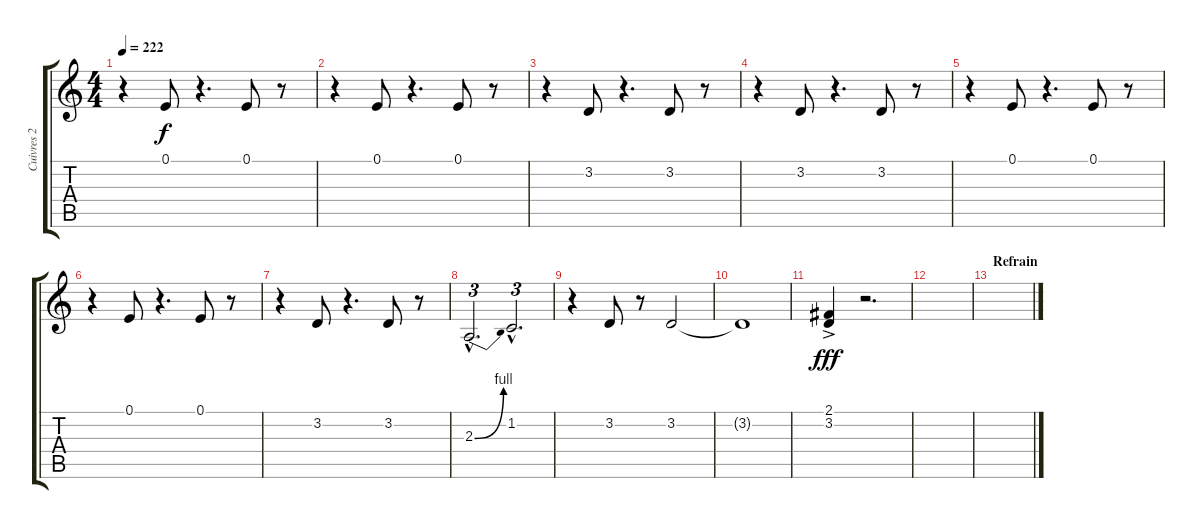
\track ("Cuivres 2" "Cuivres 2") {instrument trombone}
\staff {score tabs}
\tuning (E4 B3 G3 D3 A2 E2) {hide}
\ts (4 4)
\tempo 222
\clef g2
\ks c
r.4{dy f} 0.1.8 r.4{d} 0.1.8 r.8 |
r.4 0.1.8 r.4{d} 0.1.8 r.8 |
r.4 3.2.8 r.4{d} 3.2.8 r.8 |
r.4 3.2.8 r.4{d} 3.2.8 r.8 |
r.4 0.1.8 r.4{d} 0.1.8 r.8 |
r.4 0.1.8 r.4{d} 0.1.8 r.8 |
r.4 3.2.8 r.4{d} 3.2.8 r.8 |
2.3{be (bend 0 0 60 4) hac}.2{d tu (3 2)} 1.2{hac}.2{d tu (3 2)} |
r.4 3.2.8 r.8 3.2.2 |
3.2{t}.1 |
(2.1{ac} 3.2).4{dy fff} r.2{d} |
|
\section ("" "Refrain")
